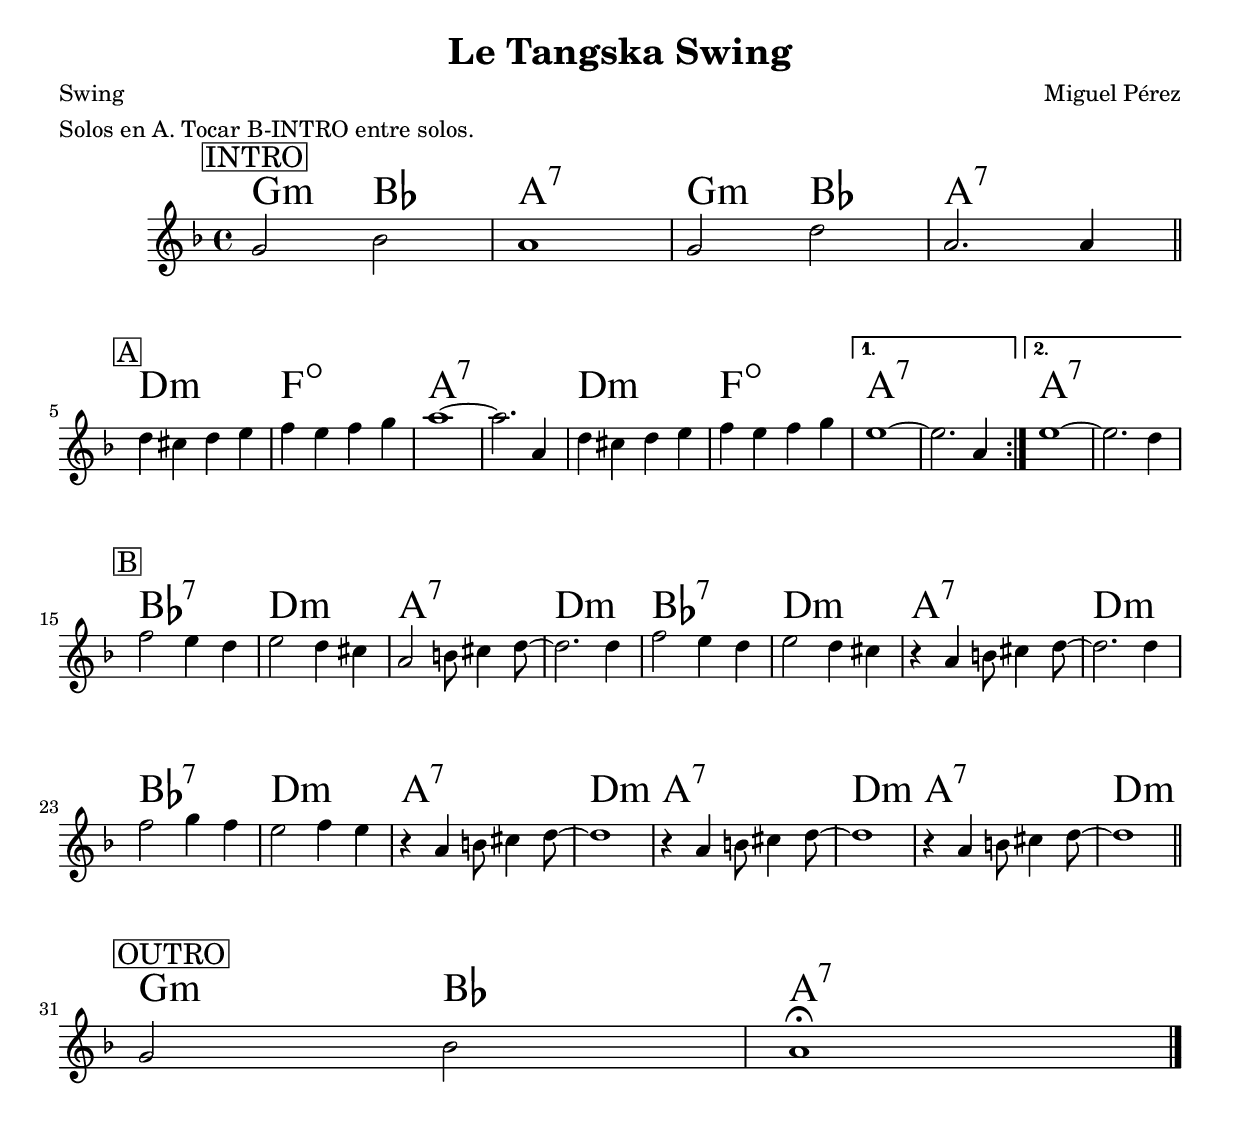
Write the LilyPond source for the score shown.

\include "headers.ly"

\header {
  title = "Le Tangska Swing"
  composer = "Miguel Pérez"
  poet = "Swing"
  meter = "Solos en A. Tocar B-INTRO entre solos."
}

cifrado =  \chords {
  g2:min bes | a1:7 | g2:min bes | a1:7 |
  
  d1:min | f:dim | a:7 | a:7 | 
  d1:min | f:dim | a:7 | a:7 |
  \set chordChanges = ##f 
  a:7 |
  \set chordChanges = ##t
  a:7 |
  
  bes:7 | d:min | a:7 | d:min |
  bes:7 | d:min | a:7 | d:min |
  bes:7 | d:min | a:7 | d:min |
  a:7 | d:min | a:7 | d:min |
  
  g2:min bes | a1:7
}

melo = \relative c'' {
  \key d \minor
  \mark \intro
  g2 bes | a1 | g2 d' a2. a4 |
  \dbar
  \break
  
  \mark \parteA
  \repeat volta 2 {
    d cis d e | f e f g | a1~ | a2. a,4 |
    d cis d e | f e f g |
  }
  \alternative {
    { e1~ | e2. a,4 }
    { e'1~ | e2. d4 }
  }
  \break
  
  \mark \parteB
  f2 e4 d | e2 d4 cis | a2 b8 cis4 d8~ | d2. d4 |
  f2 e4 d | e2 d4 cis | r4 a b8 cis4 d8~ | d2. d4 |
  f2 g4 f | e2 f4 e | 
  \repeat unfold 3 {
    r4 a, b8 cis4 d8~ | d1 
  }
 
  \dbar
  \break
  
  \mark \outro
  g,2 bes | a1\fermata
  \fin
}

<<
  \cifrado
  \melo
>>